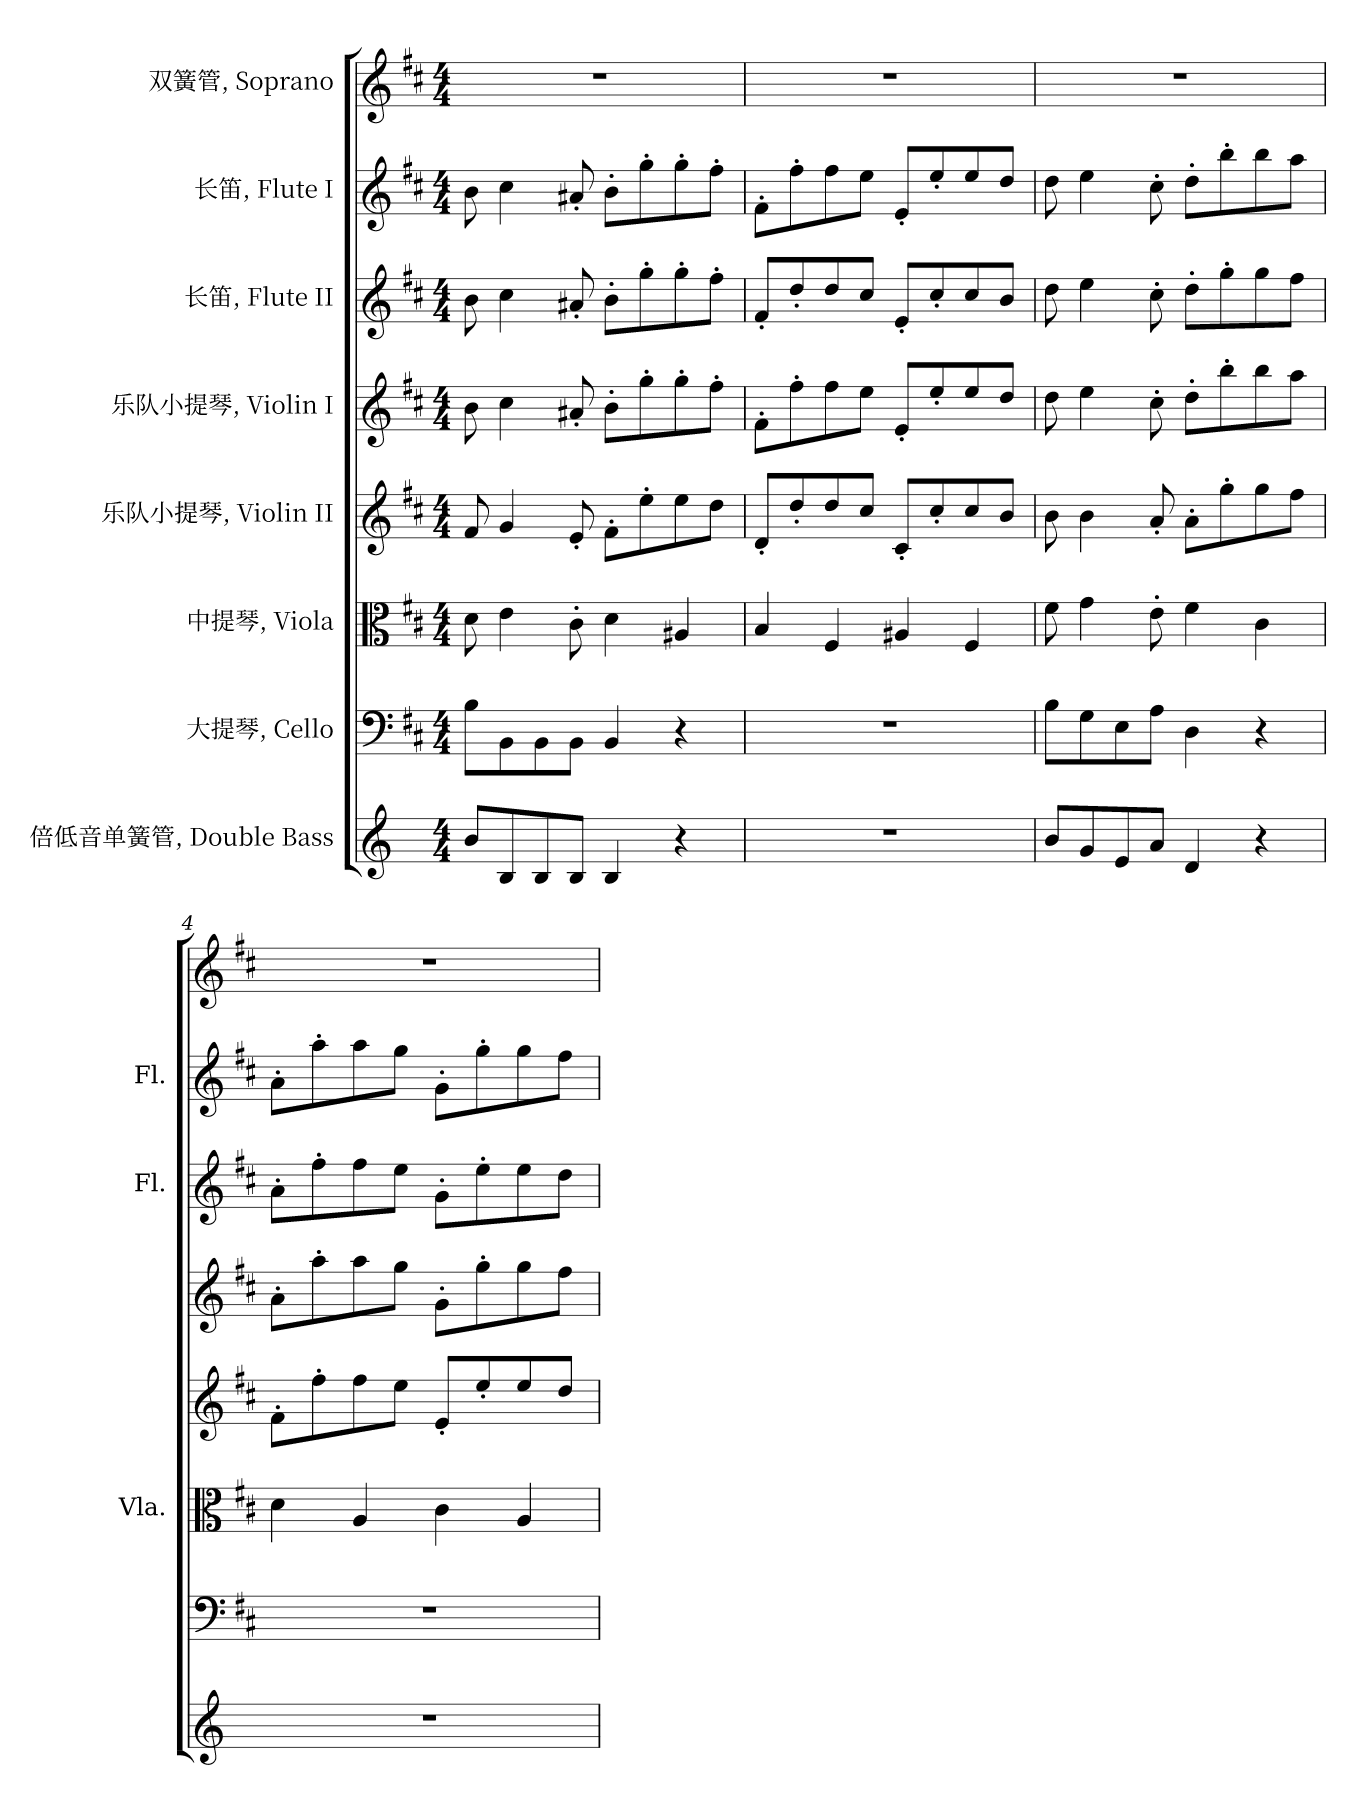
**kern	**kern	**kern	**kern	**kern	**kern	**kern	**kern
*part8	*part7	*part6	*part5	*part4	*part3	*part2	*part1
*staff8	*staff7	*staff6	*staff5	*staff4	*staff3	*staff2	*staff1
*I"倍低音单簧管, Double Bass	*I"大提琴, Cello	*I"中提琴, Viola	*I"乐队小提琴, Violin II	*I"乐队小提琴, Violin I	*I"长笛, Flute II	*I"长笛, Flute I	*I"双簧管, Soprano
*	*	*I'Vla.	*	*	*I'Fl.	*I'Fl.	*
*clefG2	*clefF4	*clefC3	*clefG2	*clefG2	*clefG2	*clefG2	*clefG2
*ITrd15c26	*	*	*	*	*	*	*
*k[]	*k[f#c#]	*k[f#c#]	*k[f#c#]	*k[f#c#]	*k[f#c#]	*k[f#c#]	*k[f#c#]
*M4/4	*M4/4	*M4/4	*M4/4	*M4/4	*M4/4	*M4/4	*M4/4
*MM76	*MM76	*MM76	*MM76	*MM76	*MM76	*MM76	*MM76
=1	=1	=1	=1	=1	=1	=1	=1
8BB/L	8B\L	8d\	8f#/	8b\	8b\	8b\	1r
8BBB/	8BB\	4e\	4g/	4cc#\	4cc#\	4cc#\	.
8BBB/	8BB\	.	.	.	.	.	.
8BBB/J	8BB\J	8c#'\	8e'/	8a#X'/	8a#X'/	8a#X'/	.
4BBB/	4BB/	4d\	8f#'\L	8b'\L	8b'\L	8b'\L	.
.	.	.	8ee'\	8gg'\	8gg'\	8gg'\	.
4r	4r	4A#X/	8ee\	8gg'\	8gg'\	8gg'\	.
.	.	.	8dd\J	8ff#'\J	8ff#'\J	8ff#'\J	.
=2	=2	=2	=2	=2	=2	=2	=2
1r	1r	4B/	8d'/L	8f#'\L	8f#'/L	8f#'\L	1r
.	.	.	8dd'/	8ff#'\	8dd'/	8ff#'\	.
.	.	4F#/	8dd/	8ff#\	8dd/	8ff#\	.
.	.	.	8cc#/J	8ee\J	8cc#/J	8ee\J	.
.	.	4A#X/	8c#'/L	8e'/L	8e'/L	8e'/L	.
.	.	.	8cc#'/	8ee'/	8cc#'/	8ee'/	.
.	.	4F#/	8cc#/	8ee/	8cc#/	8ee/	.
.	.	.	8b/J	8dd/J	8b/J	8dd/J	.
=3	=3	=3	=3	=3	=3	=3	=3
8BB/L	8B\L	8f#\	8b\	8dd\	8dd\	8dd\	1r
8GG/	8G\	4g\	4b\	4ee\	4ee\	4ee\	.
8EE/	8E\	.	.	.	.	.	.
8AA/J	8A\J	8e'\	8a'/	8cc#'\	8cc#'\	8cc#'\	.
4DD/	4D\	4f#\	8a'\L	8dd'\L	8dd'\L	8dd'\L	.
.	.	.	8gg'\	8bb'\	8gg'\	8bb'\	.
4r	4r	4c#\	8gg\	8bb\	8gg\	8bb\	.
.	.	.	8ff#\J	8aa\J	8ff#\J	8aa\J	.
!!LO:PB:g=z
=4	=4	=4	=4	=4	=4	=4	=4
1r	1r	4d\	8f#'\L	8a'\L	8a'\L	8a'\L	1r
.	.	.	8ff#'\	8aa'\	8ff#'\	8aa'\	.
.	.	4A/	8ff#\	8aa\	8ff#\	8aa\	.
.	.	.	8ee\J	8gg\J	8ee\J	8gg\J	.
.	.	4c#\	8e'/L	8g'\L	8g'\L	8g'\L	.
.	.	.	8ee'/	8gg'\	8ee'\	8gg'\	.
.	.	4A/	8ee/	8gg\	8ee\	8gg\	.
.	.	.	8dd/J	8ff#\J	8dd\J	8ff#\J	.
=	=	=	=	=	=	=	=
*-	*-	*-	*-	*-	*-	*-	*-
